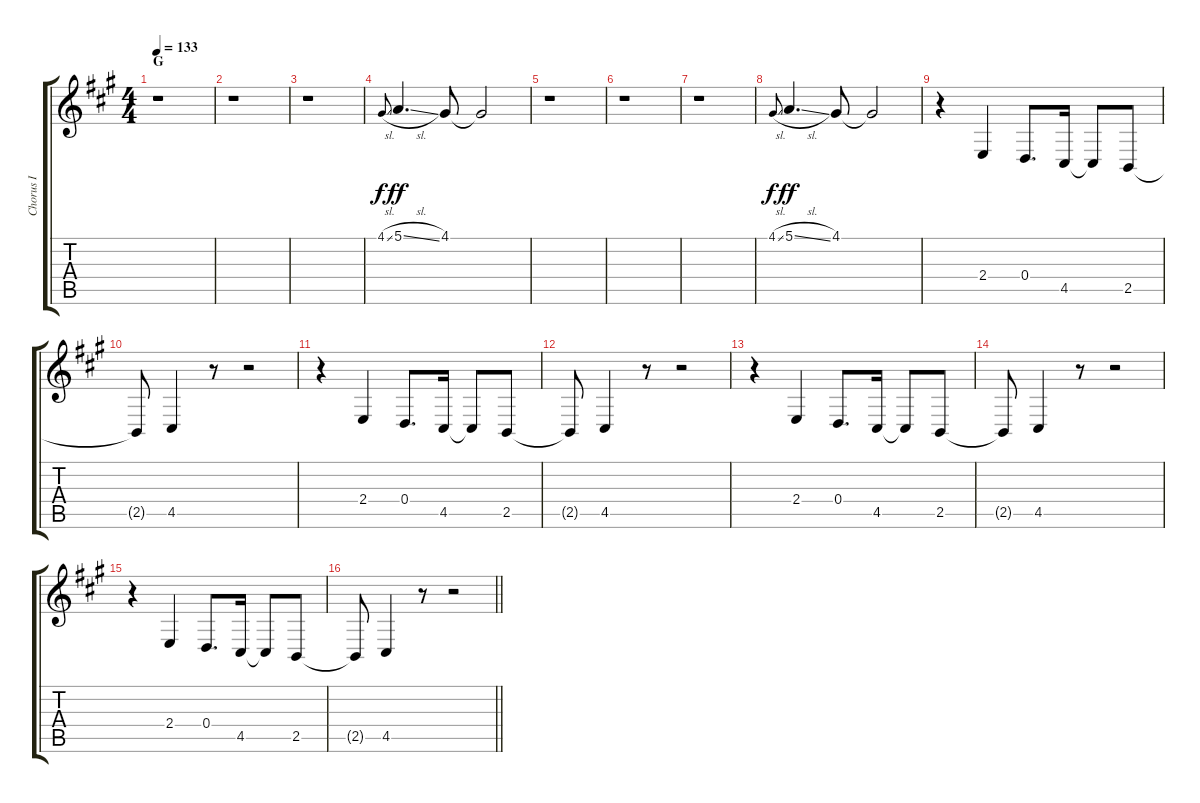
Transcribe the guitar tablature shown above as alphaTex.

\track ("Chorus I" "Chorus I") {instrument voiceoohs}
\staff {score tabs}
\tuning (E4 B3 G3 D3 A2 E2) {hide}
\ts (4 4)
\section ("" "G")
\tempo 133
\clef g2
\ks a
r.1{dy ff} |
r.1 |
r.1 |
4.1{sl}.8{gr onbeat dy f} 5.1{sl}.4{d dy ff} 4.1.8 4.1{t}.2 |
r.1 |
r.1 |
r.1 |
4.1{sl}.8{gr onbeat dy f} 5.1{sl}.4{d dy ff} 4.1.8 4.1{t}.2 |
r.4 2.4.4 0.4.8{d} 4.5.16 4.5{t}.8 2.5.8 |
2.5{t}.8 4.5.4 r.8 r.2 |
r.4 2.4.4 0.4.8{d} 4.5.16 4.5{t}.8 2.5.8 |
2.5{t}.8 4.5.4 r.8 r.2 |
r.4 2.4.4 0.4.8{d} 4.5.16 4.5{t}.8 2.5.8 |
2.5{t}.8 4.5.4 r.8 r.2 |
r.4 2.4.4 0.4.8{d} 4.5.16 4.5{t}.8 2.5.8 |
\barLineRight lightlight
2.5{t}.8 4.5.4 r.8 r.2
